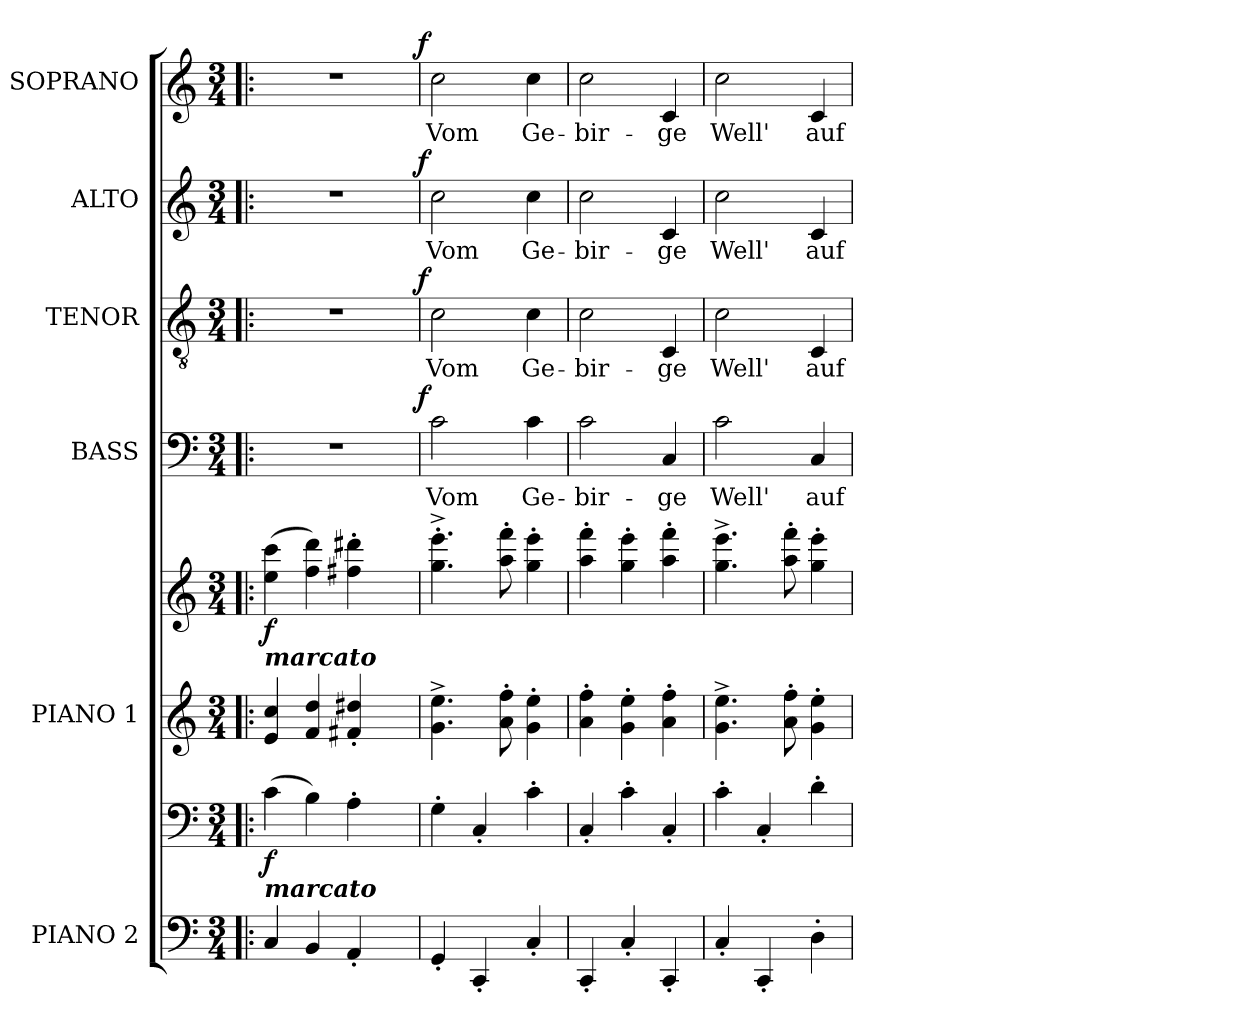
**kern	**kern	**dynam	**kern	**kern	**dynam	**kern	**text	**dynam	**kern	**text	**dynam	**kern	**text	**dynam	**kern	**text	**dynam
*part6	*part6	*part6	*part5	*part5	*part5	*part4	*part4	*part4	*part3	*part3	*part3	*part2	*part2	*part2	*part1	*part1	*part1
*staff8	*staff7	*staff7/8	*staff6	*staff5	*staff5/6	*staff4	*staff4	*staff4	*staff3	*staff3	*staff3	*staff2	*staff2	*staff2	*staff1	*staff1	*staff1
*I"PIANO 2	*	*	*I"PIANO 1	*	*	*I"BASS	*	*	*I"TENOR	*	*	*I"ALTO	*	*	*I"SOPRANO	*	*
*I'Pno.	*	*	*I'Pno.	*	*	*I'B.	*	*	*I'T.	*	*	*I'A.	*	*	*I'S.	*	*
!!LO:PB:g=z
*clefF4	*clefF4	*	*clefG2	*clefG2	*	*clefF4	*	*	*clefGv2	*	*	*clefG2	*	*	*clefG2	*	*
*	*	*	*	*	*	*	*	*	*ITrd7c12	*	*	*	*	*	*	*	*
*k[]	*k[]	*	*k[]	*k[]	*	*k[]	*	*	*k[]	*	*	*k[]	*	*	*k[]	*	*
*C:	*C:	*	*C:	*C:	*	*C:	*	*	*C:	*	*	*C:	*	*	*C:	*	*
*M3/4	*M3/4	*	*M3/4	*M3/4	*	*M3/4	*	*	*M3/4	*	*	*M3/4	*	*	*M3/4	*	*
*MM120	*MM120	*	*MM120	*MM120	*	*MM120	*	*	*MM120	*	*	*MM120	*	*	*MM120	*	*
=1!|:	=1!|:	=1!|:	=1!|:	=1!|:	=1!|:	=1!|:	=1!|:	=1!|:	=1!|:	=1!|:	=1!|:	=1!|:	=1!|:	=1!|:	=1!|:	=1!|:	=1!|:
!	!	!	!	!	!	!	!	!	!	!	!	!	!	!	!LO:TX:a:B:t=Editor&colon; John Henry Fowler	!	!
!	!	!	!	!	!	!	!	!	!	!	!	!	!	!	!LO:TX:a:B:t=Revision&colon;  Sept 4,  2008	!	!
!	!	!	!LO:TX:a:Bi:t=marcato	!	!	!	!	!	!	!	!	!	!	!	!	!	!
!LO:TX:a:Bi:t=marcato	!	!	!	!	!	!	!	!	!	!	!	!	!	!	!	!	!
!	!	!	!	!	!	!LO:N:vis=1	!	!	!LO:N:vis=1	!	!	!LO:N:vis=1	!	!	!LO:N:vis=1	!	!
*	*	*	*	*	*	*^	*	*	*^	*	*	*^	*	*	*^	*	*
4Ci/	(4ci\	f	4ei/ 4cci	(4eei\ 4ccci	f	2.r	2ryy	.	.	2.r	2ryy	.	.	2.r	2ryy	.	.	2.r	2ryy	.	.
4BBi/	4Bi\)	.	4fi/ 4ddi	4ffi\ 4dddi)	.	.	.	.	.	.	.	.	.	.	.	.	.	.	.	.	.
4AA'i/	4A'i\	.	4f#Xi/' 4dd#Xi'	4ff#Xi\' 4ddd#Xi'	.	.	8ryy	.	.	.	8ryy	.	.	.	8ryy	.	.	.	8ryy	.	.
.	.	.	.	.	.	.	16ryy	.	.	.	16ryy	.	.	.	16ryy	.	.	.	16ryy	.	.
.	.	.	.	.	.	.	32ryy	.	.	.	32ryy	.	.	.	32ryy	.	.	.	32ryy	.	.
.	.	.	.	.	.	.	64ryy	.	.	.	64ryy	.	.	.	64ryy	.	.	.	64ryy	.	.
.	.	.	.	.	.	.	128...ryy	.	.	.	128...ryy	.	.	.	128...ryy	.	.	.	128...ryy	.	.
.	.	.	.	.	.	.	1024ryy	.	f	.	1024ryy	.	f	.	1024ryy	.	f	.	1024ryy	.	f
*	*	*	*	*	*	*v	*v	*	*	*	*	*	*	*v	*v	*	*	*v	*v	*	*
*	*	*	*	*	*	*	*	*	*v	*v	*	*	*	*	*	*	*	*
=2	=2	=2	=2	=2	=2	=2	=2	=2	=2	=2	=2	=2	=2	=2	=2	=2	=2
*	*	*	*	*	*	*^	*	*	*^	*	*	*^	*	*	*^	*	*
!	!	!	!	!	!	!	!	!LO:LY:b:color=#000000	!	!	!	!	!	!	!	!	!	!	!	!	!
*	*	*	*	*	*	*v	*v	*	*	*	*	*	*	*v	*v	*	*	*v	*v	*	*
*	*	*	*	*	*	*	*	*	*v	*v	*	*	*	*	*	*	*	*
*	*	*	*	*	*	*^	*	*	*^	*	*	*^	*	*	*^	*	*
!	!	!	!	!	!	!	!	!	!	!	!	!LO:LY:b:color=#000000	!	!	!	!	!	!	!	!	!
*	*	*	*	*	*	*v	*v	*	*	*	*	*	*	*v	*v	*	*	*v	*v	*	*
*	*	*	*	*	*	*	*	*	*v	*v	*	*	*	*	*	*	*	*
*	*	*	*	*	*	*^	*	*	*^	*	*	*^	*	*	*^	*	*
!	!	!	!	!	!	!	!	!	!	!	!	!	!	!	!	!LO:LY:b:color=#000000	!	!	!	!	!
*	*	*	*	*	*	*v	*v	*	*	*	*	*	*	*v	*v	*	*	*v	*v	*	*
*	*	*	*	*	*	*	*	*	*v	*v	*	*	*	*	*	*	*	*
*	*	*	*	*	*	*^	*	*	*^	*	*	*^	*	*	*^	*	*
!	!	!	!	!	!	!	!	!	!	!	!	!	!	!	!	!	!	!	!	!LO:LY:b:color=#000000	!
*	*	*	*	*	*	*v	*v	*	*	*	*	*	*	*v	*v	*	*	*v	*v	*	*
*	*	*	*	*	*	*	*	*	*v	*v	*	*	*	*	*	*	*	*
4GG'i/	4G'i\	.	4.gi\^ 4.eei^	4.ggi\'^ 4.eeei'^	.	2ci\	Vom	.	2Ci\	Vom	.	2cci\	Vom	.	2cci\	Vom	.
4CC'i/	4C'i/	.	.	.	.	.	.	.	.	.	.	.	.	.	.	.	.
.	.	.	8ai\' 8ffi'	8aai\' 8fffi'	.	.	.	.	.	.	.	.	.	.	.	.	.
!	!	!	!	!	!	!	!LO:LY:b:color=#000000	!	!	!	!	!	!	!	!	!	!
!	!	!	!	!	!	!	!	!	!	!LO:LY:b:color=#000000	!	!	!	!	!	!	!
!	!	!	!	!	!	!	!	!	!	!	!	!	!LO:LY:b:color=#000000	!	!	!	!
!	!	!	!	!	!	!	!	!	!	!	!	!	!	!	!	!LO:LY:b:color=#000000	!
4C'i/	4c'i\	.	4gi\' 4eei'	4ggi\' 4eeei'	.	4ci\	Ge-	.	4Ci\	Ge-	.	4cci\	Ge-	.	4cci\	Ge-	.
=3	=3	=3	=3	=3	=3	=3	=3	=3	=3	=3	=3	=3	=3	=3	=3	=3	=3
!	!	!	!	!	!	!	!LO:LY:b:color=#000000	!	!	!	!	!	!	!	!	!	!
!	!	!	!	!	!	!	!	!	!	!LO:LY:b:color=#000000	!	!	!	!	!	!	!
!	!	!	!	!	!	!	!	!	!	!	!	!	!LO:LY:b:color=#000000	!	!	!	!
!	!	!	!	!	!	!	!	!	!	!	!	!	!	!	!	!LO:LY:b:color=#000000	!
4CC'i/	4C'i/	.	4ai\' 4ffi'	4aai\' 4fffi'	.	2ci\	-bir-	.	2Ci\	-bir-	.	2cci\	-bir-	.	2cci\	-bir-	.
4C'i/	4c'i\	.	4gi\' 4eei'	4ggi\' 4eeei'	.	.	.	.	.	.	.	.	.	.	.	.	.
!	!	!	!	!	!	!	!LO:LY:b:color=#000000	!	!	!	!	!	!	!	!	!	!
!	!	!	!	!	!	!	!	!	!	!LO:LY:b:color=#000000	!	!	!	!	!	!	!
!	!	!	!	!	!	!	!	!	!	!	!	!	!LO:LY:b:color=#000000	!	!	!	!
!	!	!	!	!	!	!	!	!	!	!	!	!	!	!	!	!LO:LY:b:color=#000000	!
4CC'i/	4C'i/	.	4ai\' 4ffi'	4aai\' 4fffi'	.	4Ci/	-ge	.	4CCi/	-ge	.	4ci/	-ge	.	4ci/	-ge	.
=4	=4	=4	=4	=4	=4	=4	=4	=4	=4	=4	=4	=4	=4	=4	=4	=4	=4
!	!	!	!	!	!	!	!LO:LY:b:color=#000000	!	!	!	!	!	!	!	!	!	!
!	!	!	!	!	!	!	!	!	!	!LO:LY:b:color=#000000	!	!	!	!	!	!	!
!	!	!	!	!	!	!	!	!	!	!	!	!	!LO:LY:b:color=#000000	!	!	!	!
!	!	!	!	!	!	!	!	!	!	!	!	!	!	!	!	!LO:LY:b:color=#000000	!
4C'i/	4c'i\	.	4.gi\^ 4.eei^	4.ggi\^ 4.eeei^	.	2ci\	Well'	.	2Ci\	Well'	.	2cci\	Well'	.	2cci\	Well'	.
4CC'i/	4C'i/	.	.	.	.	.	.	.	.	.	.	.	.	.	.	.	.
.	.	.	8ai\' 8ffi'	8aai\' 8fffi'	.	.	.	.	.	.	.	.	.	.	.	.	.
!	!	!	!	!	!	!	!LO:LY:b:color=#000000	!	!	!	!	!	!	!	!	!	!
!	!	!	!	!	!	!	!	!	!	!LO:LY:b:color=#000000	!	!	!	!	!	!	!
!	!	!	!	!	!	!	!	!	!	!	!	!	!LO:LY:b:color=#000000	!	!	!	!
!	!	!	!	!	!	!	!	!	!	!	!	!	!	!	!	!LO:LY:b:color=#000000	!
4D'i\	4d'i\	.	4gi\' 4eei'	4ggi\' 4eeei'	.	4Ci/	auf	.	4CCi/	auf	.	4ci/	auf	.	4ci/	auf	.
=	=	=	=	=	=	=	=	=	=	=	=	=	=	=	=	=	=
*-	*-	*-	*-	*-	*-	*-	*-	*-	*-	*-	*-	*-	*-	*-	*-	*-	*-
